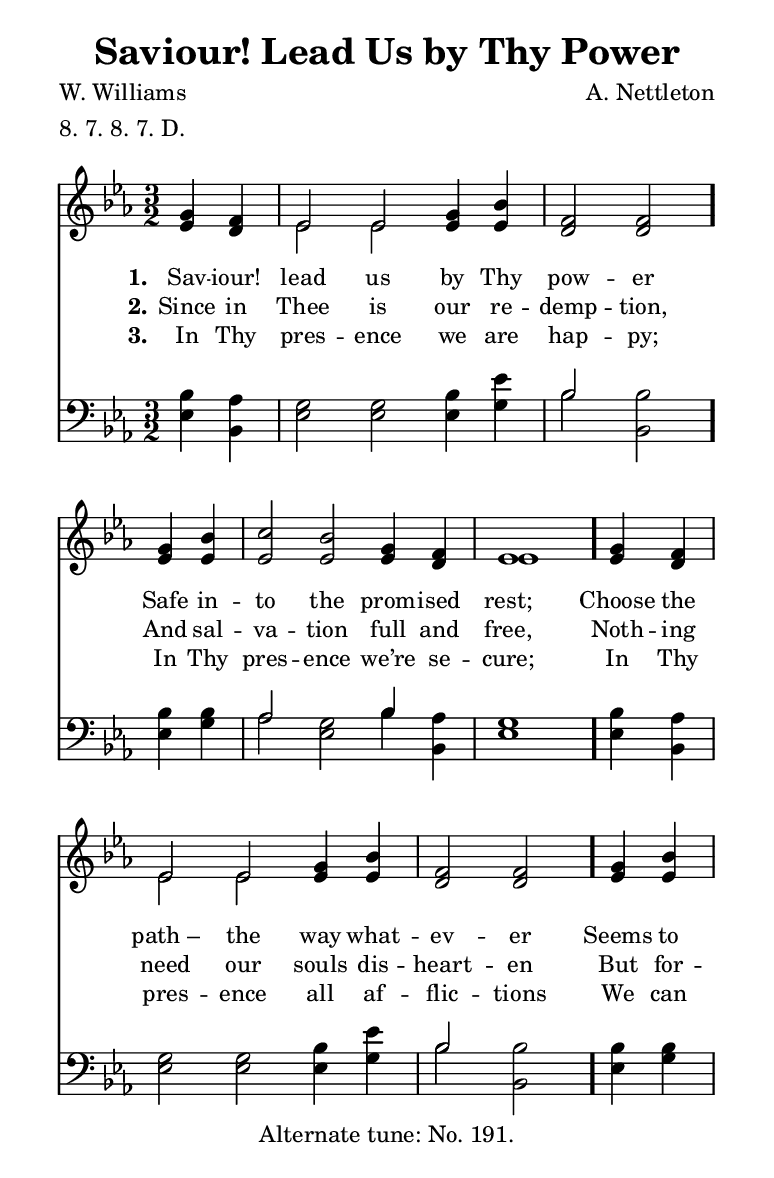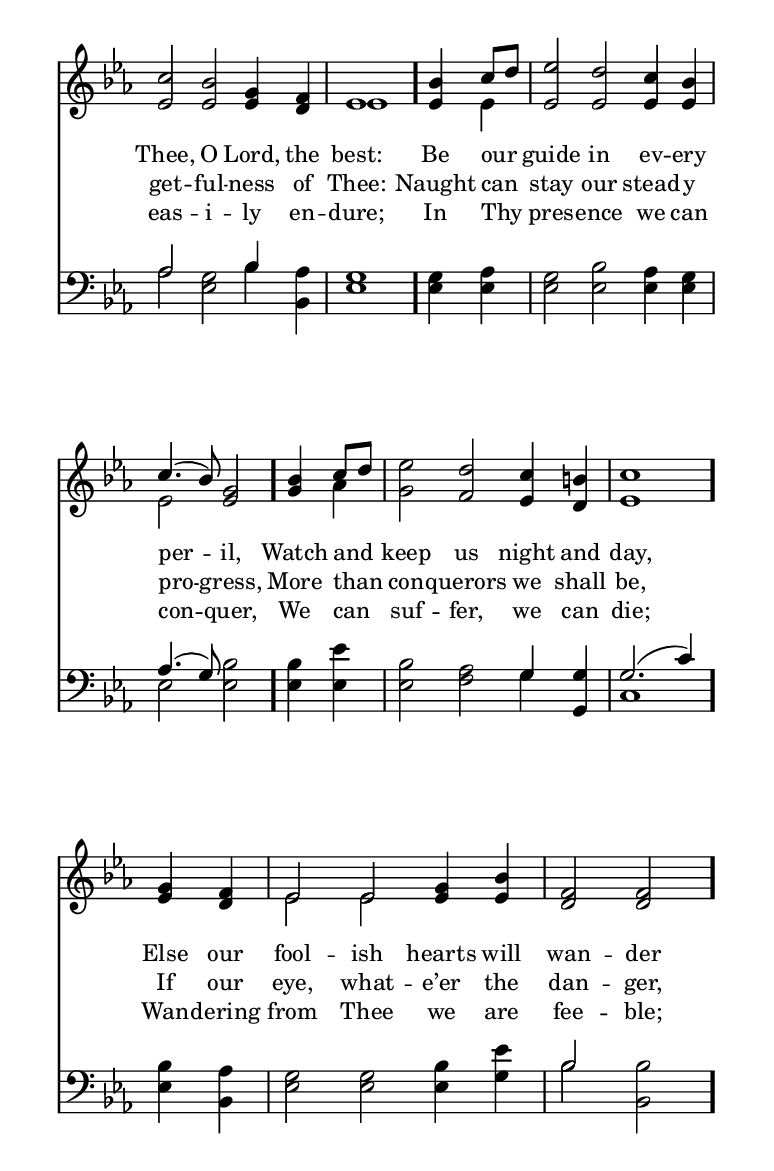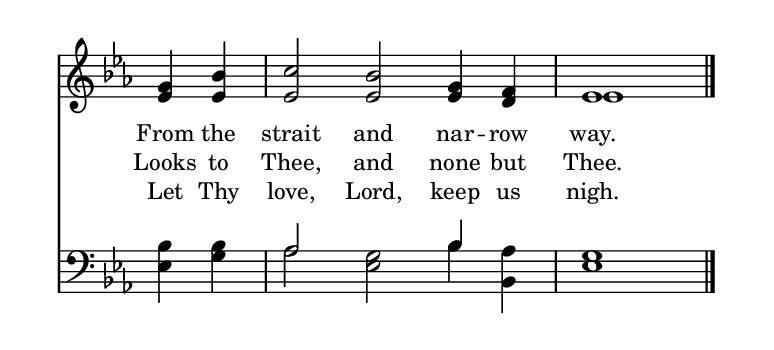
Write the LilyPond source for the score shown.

\include "common/global.ily"
\paper {
  \include "common/paper.ily"
  oddFooterMarkup = \markup { \fill-line { \on-the-fly \first-page "Alternate tune: No. 191." } }
}

\header{
  hymnnumber = "190"
  title = "Saviour! Lead Us by Thy Power"
  tunename = "Nettleton"
  meter = "8. 7. 8. 7. D."
  poet = "W. Williams"
  composer = "A. Nettleton"
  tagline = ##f
}

global = {
  \include "common/overrides.ily"
  \override Staff.TimeSignature.style = #'numbered
  \time 3/2
  \override Score.MetronomeMark.transparent = ##t % hide all fermata changes too
  \tempo 2=70
  \key ees \major
  \partial 2
  \autoBeamOff
}

notesSoprano = {
\global
\relative c'' {

  g4 f | ees2 ees g4 bes | f2 f
  g4 bes | c2 bes g4 f | ees1
  g4 f | ees2 ees g4 bes | f2 f
  g4 bes | c2 bes g4 f | ees1
  bes'4 c8[ d] | ees2 d c4 bes | c4.( bes8) g2
  bes4 c8[ d] | ees2 d c4 b | c1
  g4 f | ees2 ees g4 bes | f2 f
  g4 bes | c2 bes g4 f | ees1

  \bar "|."

}
}

notesAlto = {
\global
\relative e' {

  ees4 d | ees2 ees ees4 ees | d2 d
  ees4 ees | ees2 ees ees4 d | ees1
  ees4 d | ees2 ees ees4 ees | d2 d
  ees4 ees | ees2 ees ees4 d | ees1
  ees4 ees | ees2 ees ees4 ees | ees2 ees
  g4 aes | g2 f ees4 d | ees1
  ees4 d | ees2 ees ees4 ees | d2 d
  ees4 ees | ees2 ees ees4 d | ees1

}
}

notesTenor = {
\global
\relative a {

  bes4 aes | g2 g bes4 ees | bes2 bes
  bes4 bes | aes2 g bes4 aes | g1
  bes4 aes | g2 g bes4 ees | bes2 bes
  bes4 bes | aes2 g bes4 aes | g1
  g4 aes | g2 bes aes4 g | aes4.( g8) bes2
  bes4 ees | bes2 aes g4 g | g2.( c4)
  bes4 aes | g2 g bes4 ees | bes2 bes
  bes4 bes | aes2 g bes4 aes | g1

}
}

notesBass = {
\global
\relative f {

  ees4 bes | ees2 ees ees4 g | bes2 bes,
  ees4 g | aes2 ees bes'4 bes, | ees1
  ees4 bes | ees2 ees ees4 g | bes2 bes,
  ees4 g | aes2 ees bes'4 bes, | ees1
  ees4 ees | ees2 ees ees4 ees | ees2 ees
  ees4 ees | ees2 f g4 g, | c1
  ees4 bes | ees2 ees ees4 g | bes2 bes,
  ees4 g | aes2 ees bes'4 bes, | ees1

}
}

wordsA = \lyricmode {
\set stanza = "1."

Sav -- iour! lead us by Thy pow -- er \bar "."
Safe in -- to the prom -- ised rest; \bar "."
Choose the path_– the way what -- ev -- er \bar "."
Seems to Thee, O Lord, the best: \bar "."
Be our guide in ev -- ery per -- il, \bar "."
Watch and keep us night and day, \bar "."
Else our fool -- ish hearts will wan -- der \bar "."
From the strait and nar -- row way. \bar "." % blue book changes "strait" to "straight"

}

wordsB = \lyricmode {
\set stanza = "2."

Since in Thee is our re -- demp -- tion,
And sal -- va -- tion full and free,
Noth -- ing need our souls dis -- heart -- en
But for -- get -- ful -- ness of Thee:
Naught can stay our stead -- y pro -- gress,
More than con -- querors we shall be,
If our eye, what -- e’er the dan -- ger,
Looks to Thee, and none but Thee.

}

wordsC = \lyricmode {
\set stanza = "3."

In Thy pres -- ence we are hap -- py;
In Thy pres -- ence we’re se -- cure;
In Thy pres -- ence all af -- flic -- tions
We can eas -- i -- ly en -- dure;
In Thy pres -- ence we can con -- quer,
We can suf -- fer, we can die;
Wan -- dering from Thee we are fee -- ble;
Let Thy love, Lord, keep us nigh.

}

\score {
  \context ChoirStaff <<
    \context Staff = upper <<
      \set Staff.autoBeaming = ##f
      \set ChoirStaff.systemStartDelimiter = #'SystemStartBar
      \set ChoirStaff.printPartCombineTexts = ##f
      \partcombine #'(2 . 11) \notesSoprano \notesAlto
      \context NullVoice = sopranos { \voiceOne << \notesSoprano >> }
      \context Lyrics = one   \lyricsto sopranos \wordsA
      \context Lyrics = two   \lyricsto sopranos \wordsB
      \context Lyrics = three \lyricsto sopranos \wordsC
    >>
    \context Staff = men <<
      \set Staff.autoBeaming = ##f
      \clef bass
      \set ChoirStaff.printPartCombineTexts = ##f
      \partcombine #'(2 . 11) \notesTenor \notesBass
    >>
  >>
  \layout {
    \include "common/layout.ily"
  }
  #(cond ((ly:get-option 'eog-midi-permitted) #{ \midi{
    \include "common/midi.ily"
  } #}))
}

\version "2.19.49"  % necessary for upgrading to future LilyPond versions.

% vi:set et ts=2 sw=2 ai nocindent syntax=lilypond:
